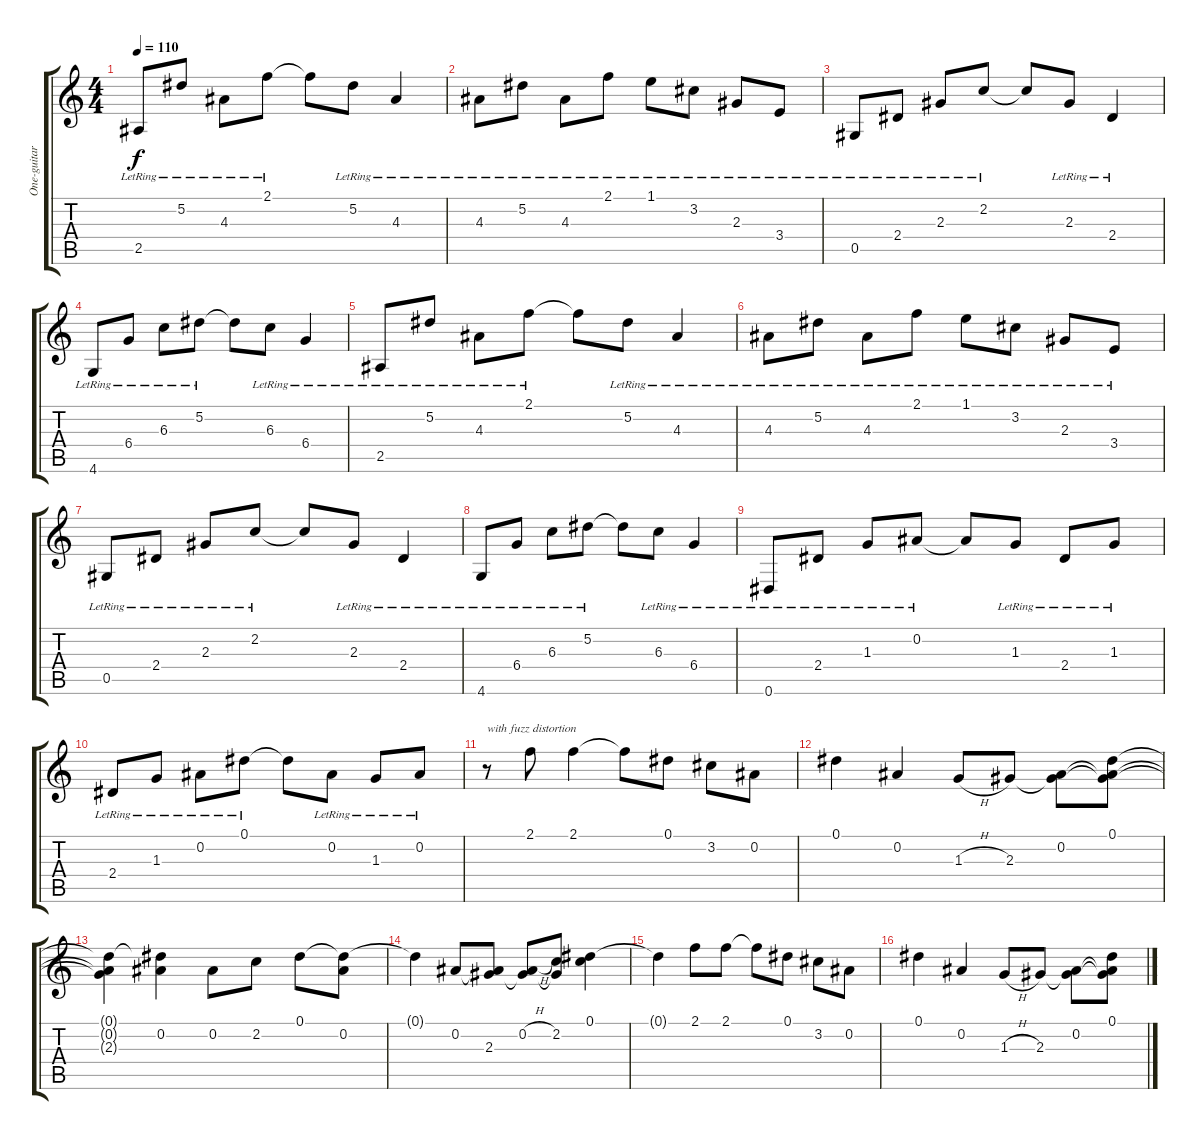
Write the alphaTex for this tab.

\track ("One-guitar arrangement" "One-guitar") {instrument electricguitarclean}
\staff {score tabs}
\tuning (Eb4 Bb3 Gb3 Db3 Ab2 Eb2) {hide}
\ts (4 4)
\tempo 110
\clef g2
\ks c
2.5{lr}.8{dy f} 5.2{lr}.8 4.3{lr}.8 2.1{lr}.8 2.1{t}.8 5.2{lr}.8 4.3{lr}.4 |
4.3{lr}.8 5.2{lr}.8 4.3{lr}.8 2.1{lr}.8 1.1{lr}.8 3.2{lr}.8 2.3{lr}.8 3.4{lr}.8 |
0.5{lr}.8 2.4{lr}.8 2.3{lr}.8 2.2{lr}.8 2.2{t}.8 2.3{lr}.8 2.4{lr}.4 |
4.6{lr}.8 6.4{lr}.8 6.3{lr}.8 5.2{lr}.8 5.2{t}.8 6.3{lr}.8 6.4{lr}.4 |
2.5{lr}.8 5.2{lr}.8 4.3{lr}.8 2.1{lr}.8 2.1{t}.8 5.2{lr}.8 4.3{lr}.4 |
4.3{lr}.8 5.2{lr}.8 4.3{lr}.8 2.1{lr}.8 1.1{lr}.8 3.2{lr}.8 2.3{lr}.8 3.4{lr}.8 |
0.5{lr}.8 2.4{lr}.8 2.3{lr}.8 2.2{lr}.8 2.2{t}.8 2.3{lr}.8 2.4{lr}.4 |
4.6{lr}.8 6.4{lr}.8 6.3{lr}.8 5.2{lr}.8 5.2{t}.8 6.3{lr}.8 6.4{lr}.4 |
0.6{lr}.8 2.4{lr}.8 1.3{lr}.8 0.2{lr}.8 0.2{t}.8 1.3{lr}.8 2.4{lr}.8 1.3{lr}.8 |
2.4{lr}.8 1.3{lr}.8 0.2{lr}.8 0.1{lr}.8 0.1{t}.8 0.2{lr}.8 1.3{lr}.8 0.2{lr}.8 |
r.8{txt "with fuzz distortion"} 2.1.8{instrument overdrivenguitar} 2.1.4 2.1{t}.8 0.1.8 3.2.8 0.2.8 |
0.1.4 0.2.4 1.3{h}.8 2.3.8 (0.2 2.3{t}).8 (0.1 0.2{t} 2.3{t}).8 |
(0.1{t} 0.2{t} 2.3{t}).4 (0.1{t} 0.2).4{instrument overdrivenguitar} 0.2.8 2.2.8 0.1.8 (0.1{t} 0.2).8 |
0.1{t}.4 0.2.8 (0.2{t} 2.3).8 (0.2{h} 2.3{t}).8 (2.2 2.3{t}).8 (0.1 2.2{t}).4 |
0.1{t}.4 2.1.8{instrument overdrivenguitar} 2.1.8 2.1{t}.8 0.1.8 3.2.8 0.2.8 |
0.1.4 0.2.4 1.3{h}.8 2.3.8 (0.2 2.3{t}).8 (0.1 0.2{t} 2.3{t}).8
